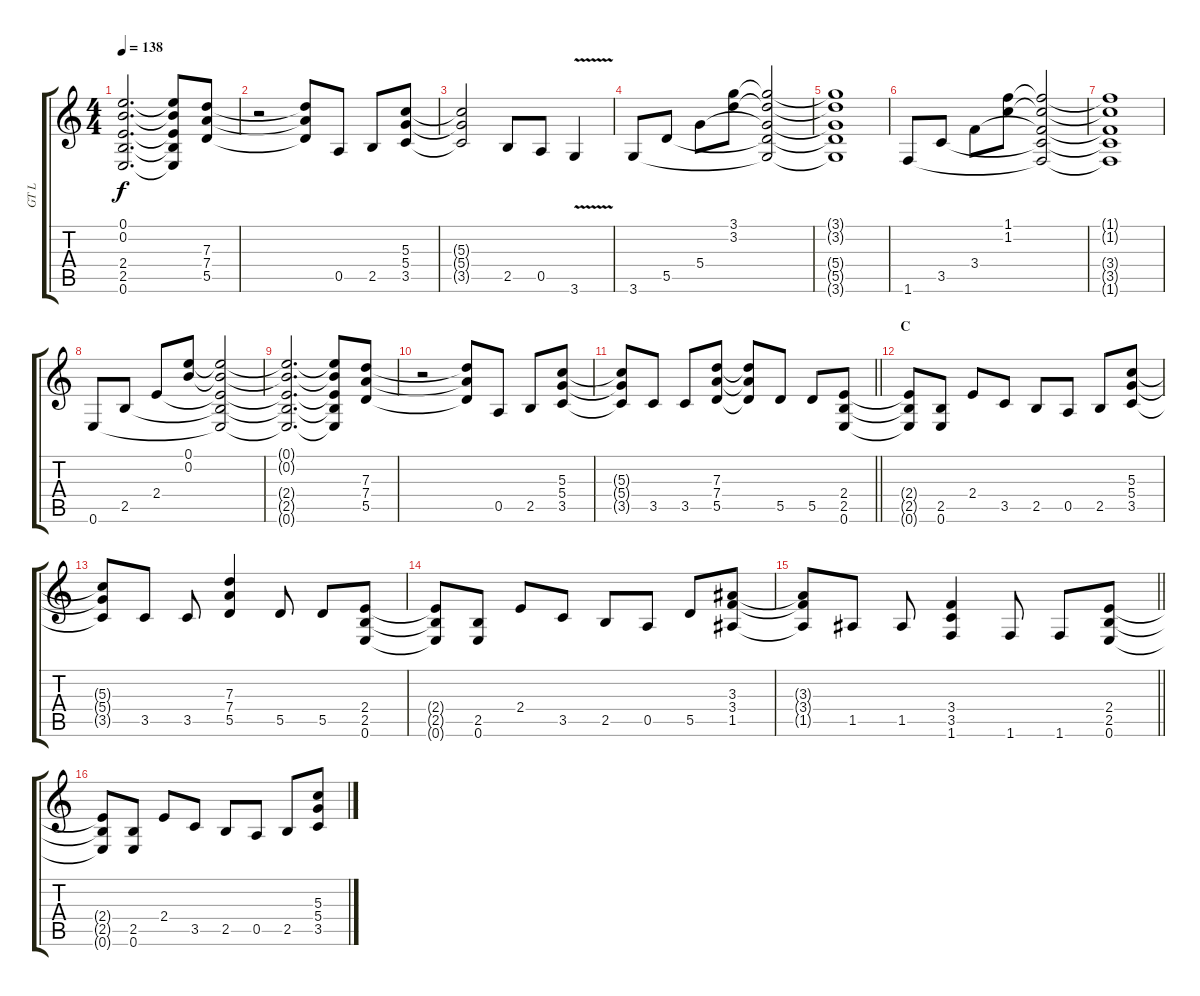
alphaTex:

\track ("GT L" "GT L") {instrument distortionguitar}
\staff {score tabs}
\tuning (E4 B3 G3 D3 A2 E2) {hide}
\ts (4 4)
\tempo 138
\clef g2
\ks c
(0.1{t} 0.2{t} 2.4{t} 2.5{t} 0.6{t}).2{d dy f} (0.1{t} 0.2{t} 2.4{t} 2.5{t} 0.6{t}).8 (7.3 7.4 5.5).8 |
r.2 (7.3{t} 7.4{t} 5.5{t}).8 0.5.8 2.5.8 (5.3 5.4 3.5).8 |
(5.3{t} 5.4{t} 3.5{t}).2 2.5.8 0.5.8 3.6{v}.4 |
3.6.8 5.5.8 5.4.8 (3.1 3.2).8 (3.1{t} 3.2{t} 5.4{t} 5.5{t} 3.6{t}).2 |
(3.1{t} 3.2{t} 5.4{t} 5.5{t} 3.6{t}).1 |
1.6.8 3.5.8 3.4.8 (1.1 1.2).8 (1.1{t} 1.2{t} 3.4{t} 3.5{t} 1.6{t}).2 |
(1.1{t} 1.2{t} 3.4{t} 3.5{t} 1.6{t}).1 |
0.6.8 2.5.8 2.4.8 (0.1 0.2).8 (0.1{t} 0.2{t} 2.4{t} 2.5{t} 0.6{t}).2 |
(0.1{t} 0.2{t} 2.4{t} 2.5{t} 0.6{t}).2{d} (0.1{t} 0.2{t} 2.4{t} 2.5{t} 0.6{t}).8 (7.3 7.4 5.5).8 |
r.2 (7.3{t} 7.4{t} 5.5{t}).8 0.5.8 2.5.8 (5.3 5.4 3.5).8 |
\barLineRight lightlight
(5.3{t} 5.4{t} 3.5{t}).8 3.5.8 3.5.8 (7.3 7.4 5.5).8 (7.3{t} 7.4{t} 5.5{t}).8 5.5.8 5.5.8 (2.4 2.5 0.6).8 |
\section ("" "C")
(2.4{t} 2.5{t} 0.6{t}).8 (2.5 0.6).8 2.4.8 3.5.8 2.5.8 0.5.8 2.5.8 (5.3 5.4 3.5).8 |
(5.3{t} 5.4{t} 3.5{t}).8 3.5.8 3.5.8 (7.3 7.4 5.5).4 5.5.8 5.5.8 (2.4 2.5 0.6).8 |
(2.4{t} 2.5{t} 0.6{t}).8 (2.5 0.6).8 2.4.8 3.5.8 2.5.8 0.5.8 5.5.8 (3.3 3.4 1.5).8 |
\barLineRight lightlight
(3.3{t} 3.4{t} 1.5{t}).8 1.5.8 1.5.8 (3.4 3.5 1.6).4 1.6.8 1.6.8 (2.4 2.5 0.6).8 |
(2.4{t} 2.5{t} 0.6{t}).8 (2.5 0.6).8 2.4.8 3.5.8 2.5.8 0.5.8 2.5.8 (5.3 5.4 3.5).8
